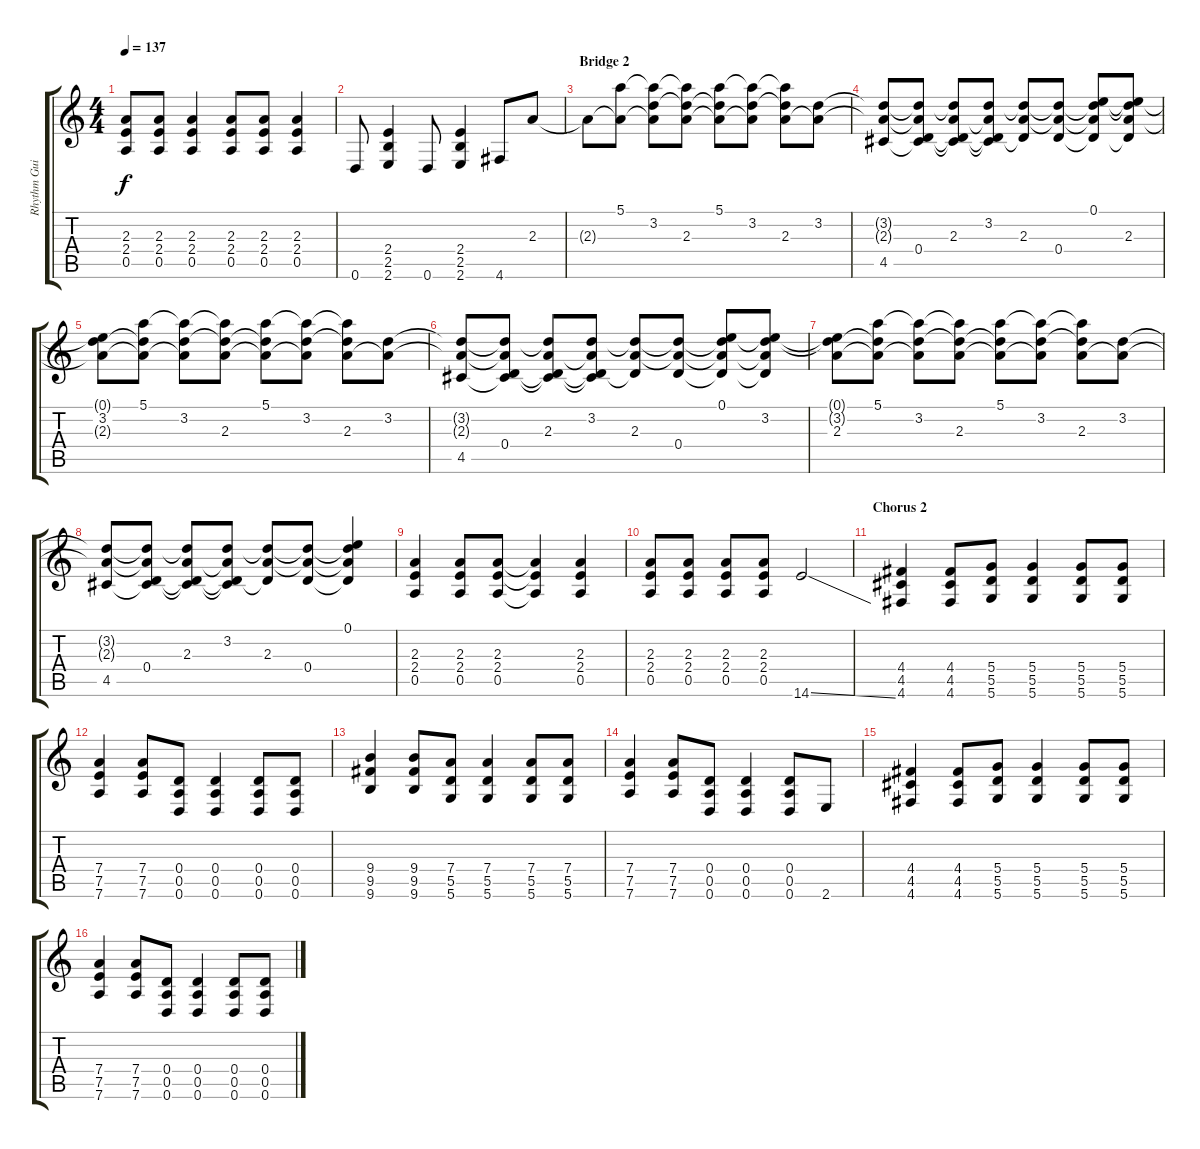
\track ("Rhythm Guitar 1" "Rhythm Gui") {instrument overdrivenguitar}
\staff {score tabs}
\tuning (E4 B3 G3 D3 A2 D2) {hide}
\ts (4 4)
\tempo 137
\clef g2
\ks c
(2.3{t} 2.4{t} 0.5{t}).8{dy f} (2.3 2.4 0.5).8 (2.3 2.4 0.5).4 (2.3 2.4 0.5).8 (2.3 2.4 0.5).8 (2.3 2.4 0.5).4 |
0.6.8 (2.4 2.5 2.6).4 0.6.8 (2.4 2.5 2.6).4 4.6.8 2.3.8 |
\section ("" "Bridge 2")
2.3{t}.8 (5.1 2.3{t}).8 (5.1{t} 3.2 2.3{t}).8 (5.1{t} 3.2{t} 2.3).8 (5.1 3.2{t} 2.3{t}).8 (5.1{t} 3.2 2.3{t}).8 (5.1{t} 3.2{t} 2.3).8 (3.2 2.3{t}).8 |
(3.2{t} 2.3{t} 4.5).8 (3.2{t} 2.3{t} 0.4 4.5{t}).8 (3.2{t} 2.3 0.4{t} 4.5{t}).8 (3.2 2.3{t} 0.4{t} 4.5{t}).8 (3.2{t} 2.3 0.4{t}).8 (3.2{t} 2.3{t} 0.4).8 (0.1 3.2{t} 2.3{t} 0.4{t}).8 (0.1{t} 3.2{t} 2.3 0.4{t}).8 |
(0.1{t} 3.2 2.3{t}).8 (5.1 3.2{t} 2.3{t}).8 (5.1{t} 3.2 2.3{t}).8 (5.1{t} 3.2{t} 2.3).8 (5.1 3.2{t} 2.3{t}).8 (5.1{t} 3.2 2.3{t}).8 (5.1{t} 3.2{t} 2.3).8 (3.2 2.3{t}).8 |
(3.2{t} 2.3{t} 4.5).8 (3.2{t} 2.3{t} 0.4 4.5{t}).8 (3.2{t} 2.3 0.4{t} 4.5{t}).8 (3.2 2.3{t} 0.4{t} 4.5{t}).8 (3.2{t} 2.3 0.4{t}).8 (3.2{t} 2.3{t} 0.4).8 (0.1 3.2{t} 2.3{t} 0.4{t}).8 (0.1{t} 3.2 2.3{t} 0.4{t}).8 |
(0.1{t} 3.2{t} 2.3).8 (5.1 3.2{t} 2.3{t}).8 (5.1{t} 3.2 2.3{t}).8 (5.1{t} 3.2{t} 2.3).8 (5.1 3.2{t} 2.3{t}).8 (5.1{t} 3.2 2.3{t}).8 (5.1{t} 3.2{t} 2.3).8 (3.2 2.3{t}).8 |
(3.2{t} 2.3{t} 4.5).8 (3.2{t} 2.3{t} 0.4 4.5{t}).8 (3.2{t} 2.3 0.4{t} 4.5{t}).8 (3.2 2.3{t} 0.4{t} 4.5{t}).8 (3.2{t} 2.3 0.4{t}).8 (3.2{t} 2.3{t} 0.4).8 (0.1 3.2{t} 2.3{t} 0.4{t}).4 |
(2.3 2.4 0.5).4 (2.3 2.4 0.5).8 (2.3 2.4 0.5).8 (2.3{t} 2.4{t} 0.5{t}).4 (2.3 2.4 0.5).4 |
(2.3 2.4 0.5).8 (2.3 2.4 0.5).8 (2.3 2.4 0.5).8 (2.3 2.4 0.5).8 14.6{ss}.2 |
\section ("" "Chorus 2")
(4.4 4.5 4.6).4 (4.4 4.5 4.6).8 (5.4 5.5 5.6).8 (5.4 5.5 5.6).4 (5.4 5.5 5.6).8 (5.4 5.5 5.6).8 |
(7.4 7.5 7.6).4 (7.4 7.5 7.6).8 (0.4 0.5 0.6).8 (0.4 0.5 0.6).4 (0.4 0.5 0.6).8 (0.4 0.5 0.6).8 |
(9.4 9.5 9.6).4 (9.4 9.5 9.6).8 (7.4 5.5 5.6).8 (7.4 5.5 5.6).4 (7.4 5.5 5.6).8 (7.4 5.5 5.6).8 |
(7.4 7.5 7.6).4 (7.4 7.5 7.6).8 (0.4 0.5 0.6).8 (0.4 0.5 0.6).4 (0.4 0.5 0.6).8 2.6.8 |
(4.4 4.5 4.6).4 (4.4 4.5 4.6).8 (5.4 5.5 5.6).8 (5.4 5.5 5.6).4 (5.4 5.5 5.6).8 (5.4 5.5 5.6).8 |
(7.4 7.5 7.6).4 (7.4 7.5 7.6).8 (0.4 0.5 0.6).8 (0.4 0.5 0.6).4 (0.4 0.5 0.6).8 (0.4 0.5 0.6).8
